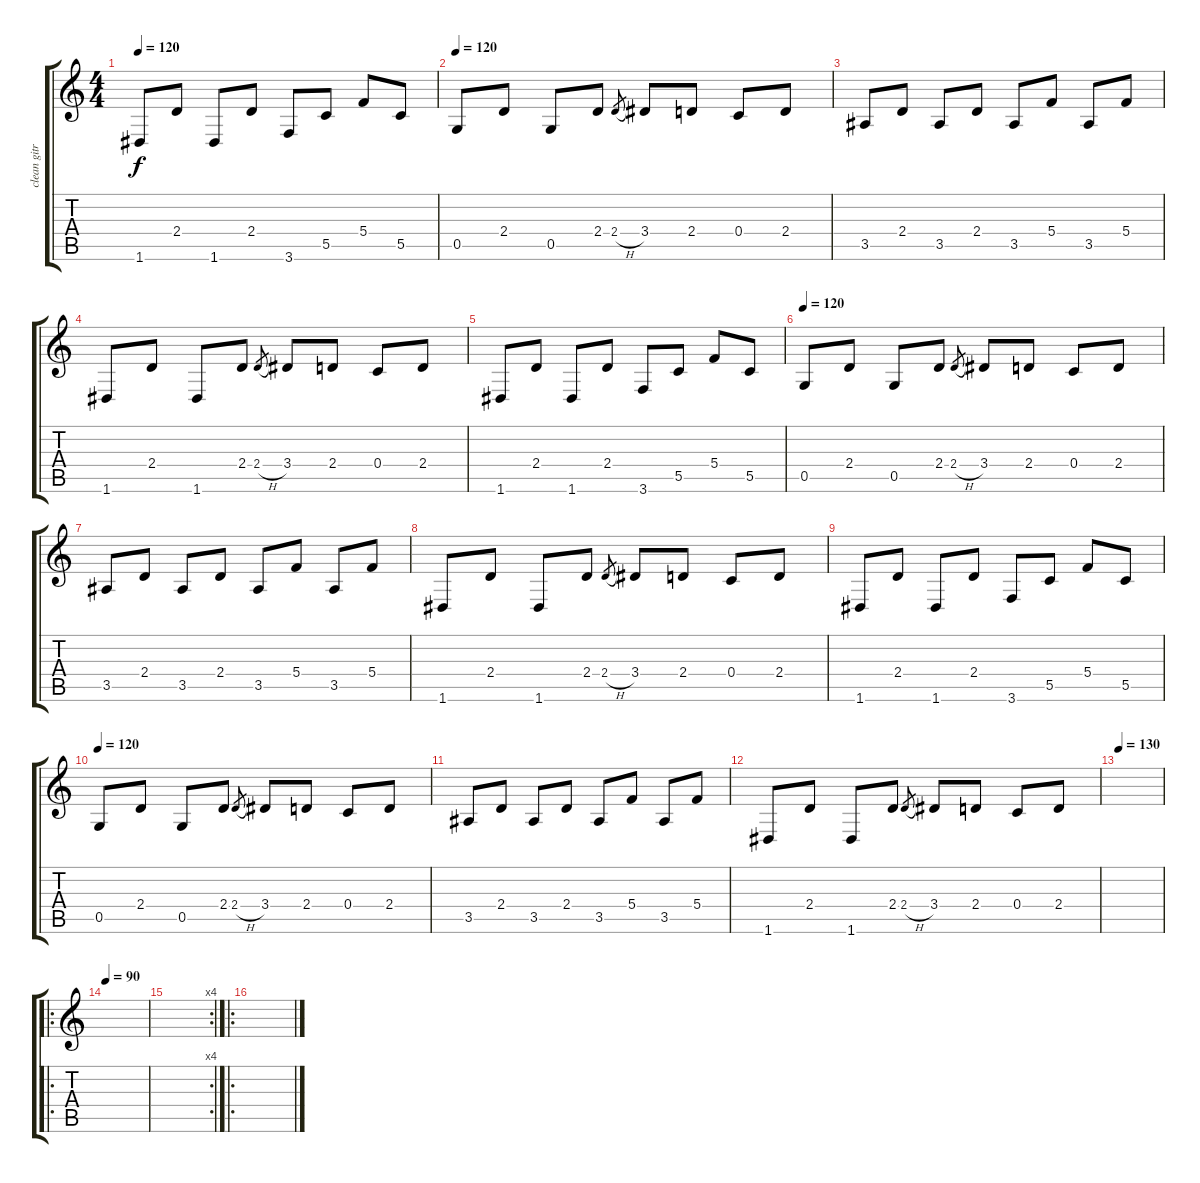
\track ("clean gitr" "clean gitr") {instrument acousticguitarsteel}
\staff {score tabs}
\tuning (D4 A3 F3 C3 G2 D2) {hide}
\ts (4 4)
\tempo 120
\clef g2
\ks c
1.6.8{dy f} 2.4.8 1.6.8 2.4.8 3.6.8 5.5.8 5.4.8 5.5.8 |
\tempo 120
0.5.8 2.4.8 0.5.8 2.4.8 2.4{h}.8{gr} 3.4.8 2.4.8 0.4.8 2.4.8 |
3.5.8 2.4.8 3.5.8 2.4.8 3.5.8 5.4.8 3.5.8 5.4.8 |
1.6.8 2.4.8 1.6.8 2.4.8 2.4{h}.8{gr} 3.4.8 2.4.8 0.4.8 2.4.8 |
1.6.8 2.4.8 1.6.8 2.4.8 3.6.8 5.5.8 5.4.8 5.5.8 |
\tempo 120
0.5.8 2.4.8 0.5.8 2.4.8 2.4{h}.8{gr} 3.4.8 2.4.8 0.4.8 2.4.8 |
3.5.8 2.4.8 3.5.8 2.4.8 3.5.8 5.4.8 3.5.8 5.4.8 |
1.6.8 2.4.8 1.6.8 2.4.8 2.4{h}.8{gr} 3.4.8 2.4.8 0.4.8 2.4.8 |
1.6.8 2.4.8 1.6.8 2.4.8 3.6.8 5.5.8 5.4.8 5.5.8 |
\tempo 120
0.5.8 2.4.8 0.5.8 2.4.8 2.4{h}.8{gr} 3.4.8 2.4.8 0.4.8 2.4.8 |
3.5.8 2.4.8 3.5.8 2.4.8 3.5.8 5.4.8 3.5.8 5.4.8 |
1.6.8 2.4.8 1.6.8 2.4.8 2.4{h}.8{gr} 3.4.8 2.4.8 0.4.8 2.4.8 |
\tempo 130
|
\ro
\tempo 90
|
\rc 4
|
\ro
